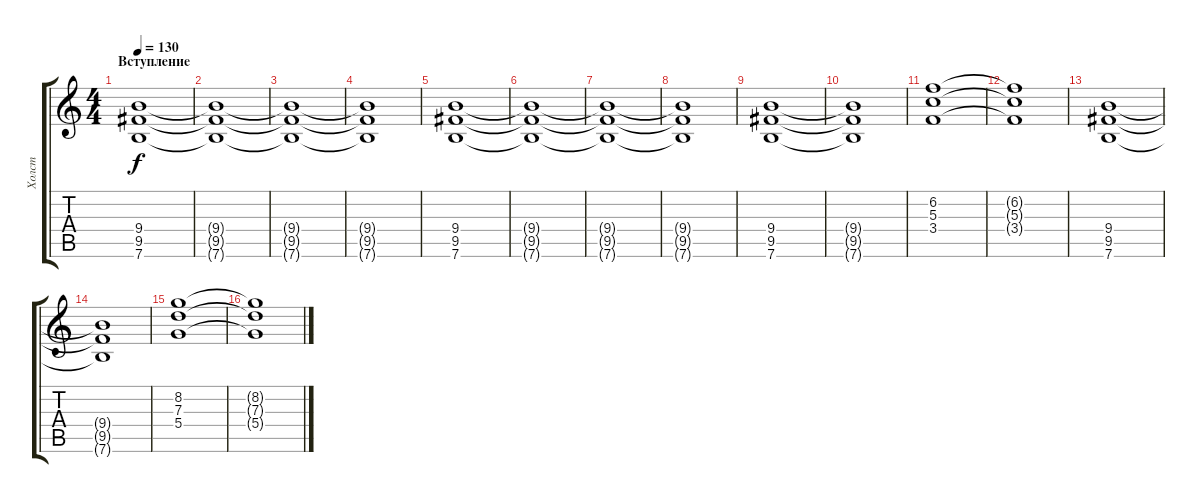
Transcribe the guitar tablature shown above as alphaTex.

\track ("Холст" "Холст") {instrument distortionguitar}
\staff {score tabs}
\tuning (E4 B3 G3 D3 A2 E2) {hide}
\ts (4 4)
\section ("" "Вступление")
\tempo 130
\clef g2
\ks c
(9.4 9.5 7.6).1{dy f instrument distortionguitar} |
(9.4{t} 9.5{t} 7.6{t}).1 |
(9.4{t} 9.5{t} 7.6{t}).1 |
(9.4{t} 9.5{t} 7.6{t}).1 |
(9.4 9.5 7.6).1 |
(9.4{t} 9.5{t} 7.6{t}).1 |
(9.4{t} 9.5{t} 7.6{t}).1 |
(9.4{t} 9.5{t} 7.6{t}).1 |
(9.4 9.5 7.6).1{volume 14} |
(9.4{t} 9.5{t} 7.6{t}).1 |
(6.2 5.3 3.4).1 |
(6.2{t} 5.3{t} 3.4{t}).1 |
(9.4 9.5 7.6).1 |
(9.4{t} 9.5{t} 7.6{t}).1 |
(8.2 7.3 5.4).1 |
(8.2{t} 7.3{t} 5.4{t}).1
